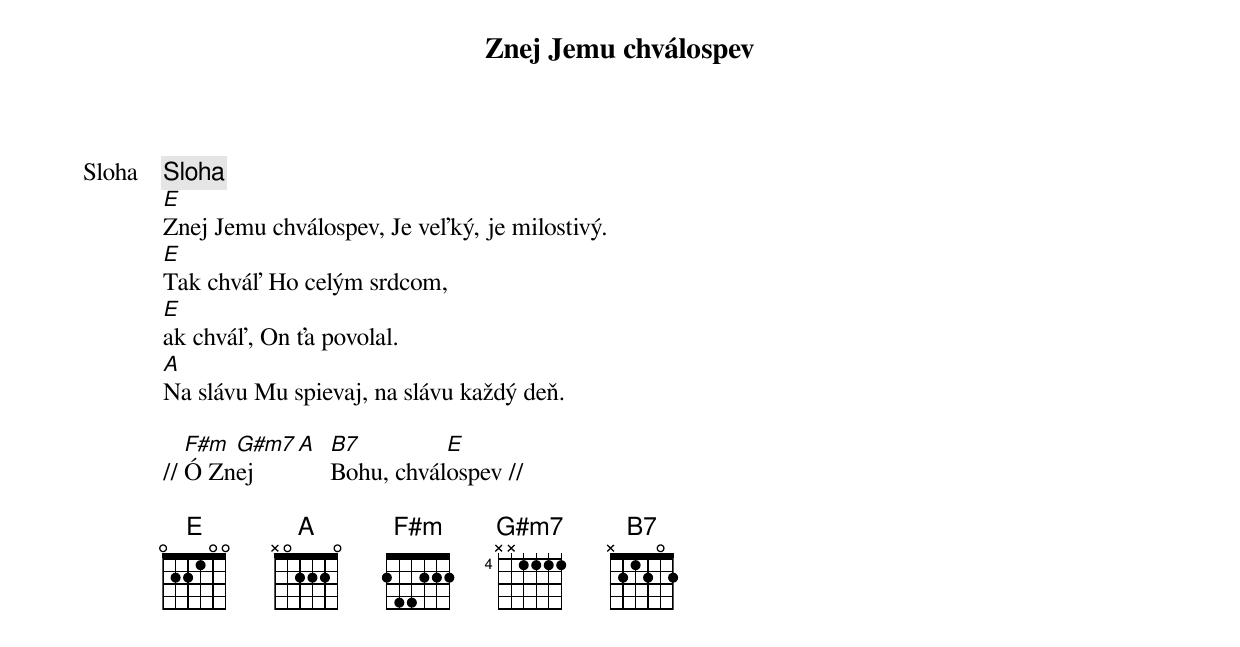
{title: Znej Jemu chválospev}

{start_of_verse: Sloha}
{comment: Sloha}
[E]Znej Jemu chválospev, Je veľký, je milostivý.
[E]Tak chváľ Ho celým srdcom,
[E]ak chváľ, On ťa povolal.
[A]Na slávu Mu spievaj, na slávu každý deň.

// [F#m]Ó Zn[G#m7]ej   [A]  [B7]Bohu, chvál[E]ospev //

{end_of_verse}
